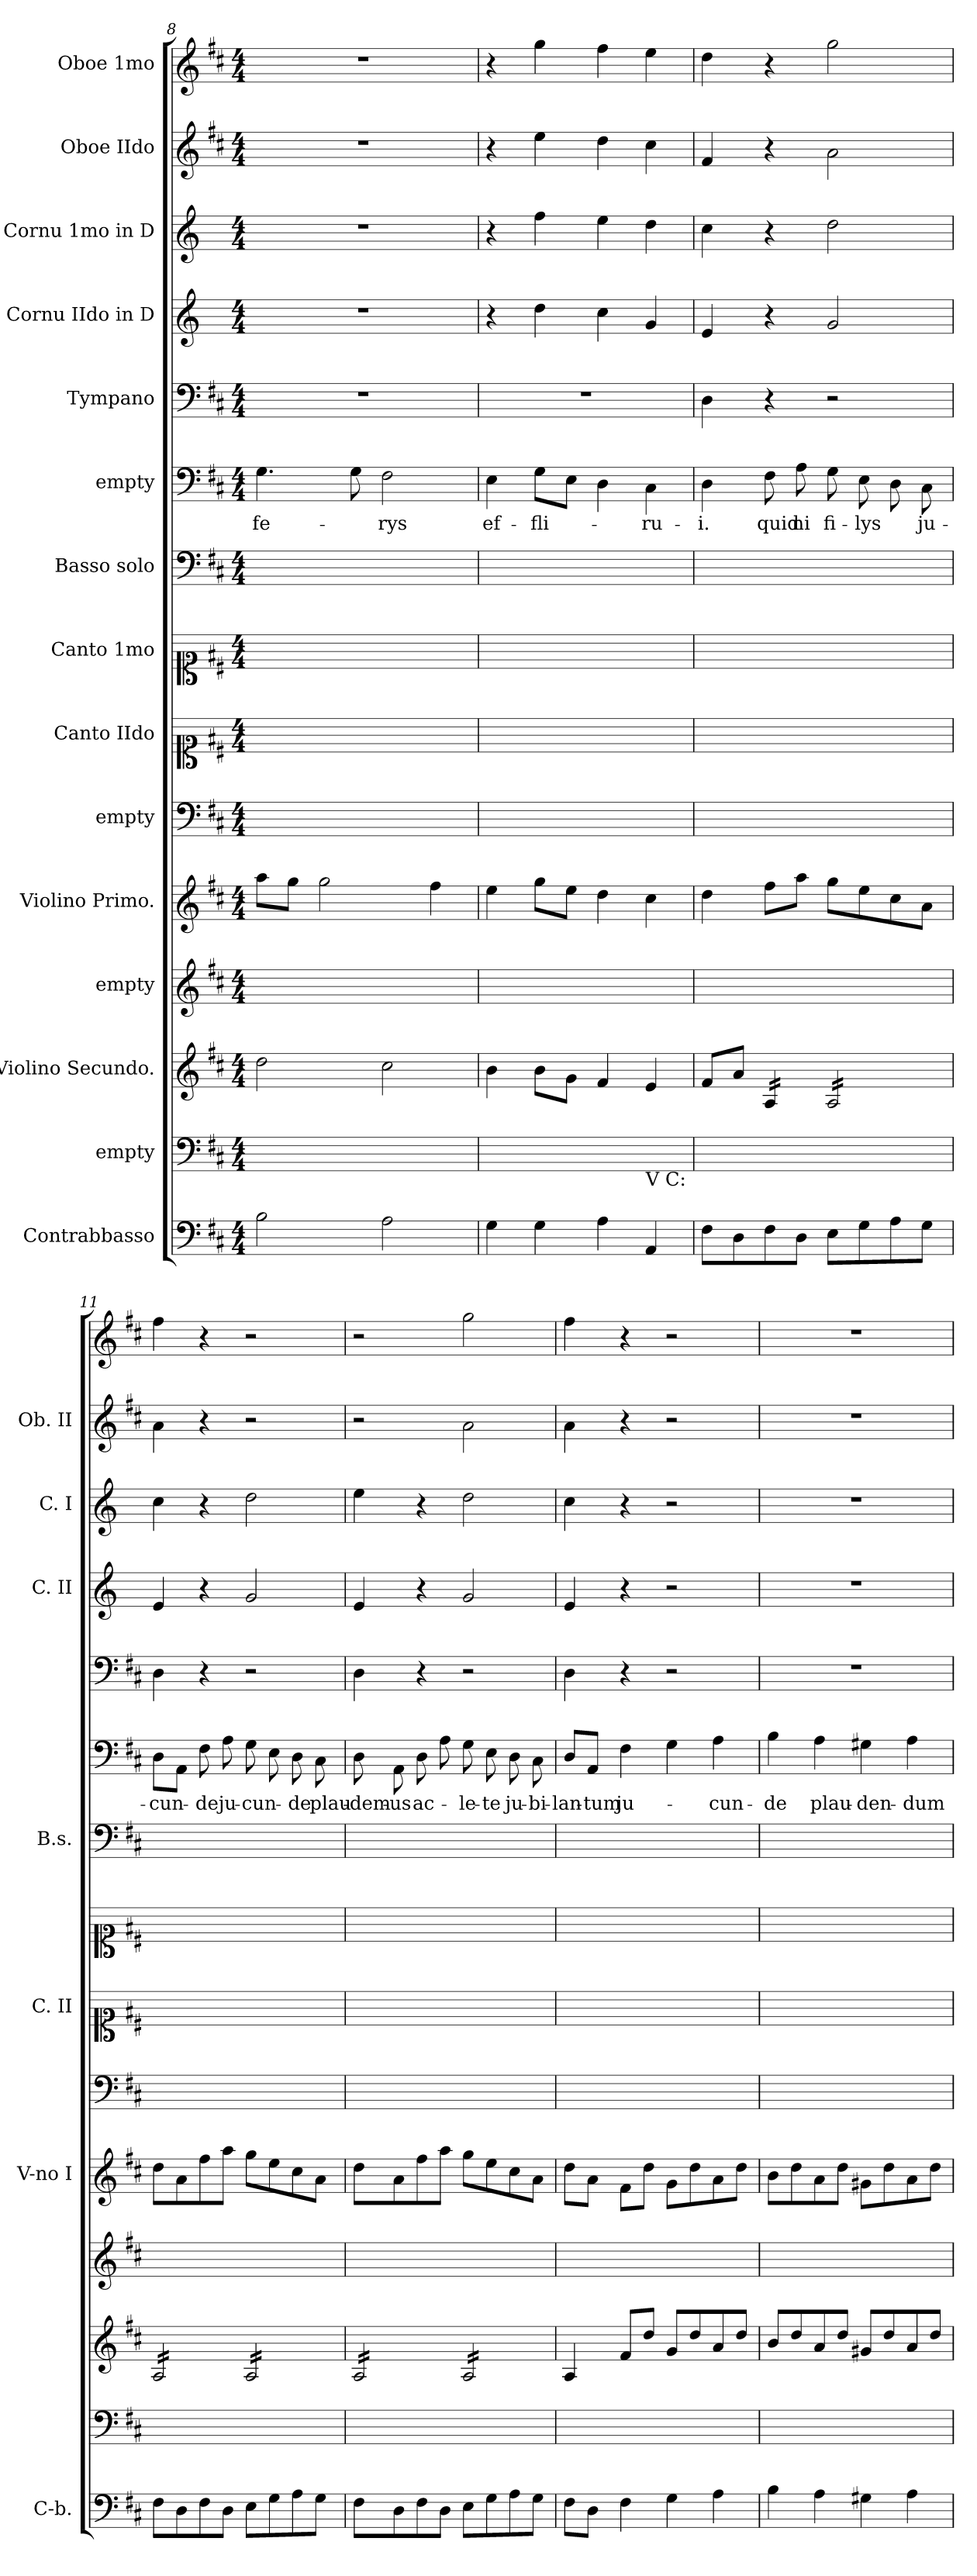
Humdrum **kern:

**kern	**kern	**kern	**kern	**kern	**kern	**kern	**kern	**kern	**kern	**text	**kern	**kern	**kern	**kern	**kern
*part15	*part14	*part13	*part12	*part11	*part10	*part9	*part8	*part7	*part6	*part6	*part5	*part4	*part3	*part2	*part1
*staff15	*staff14	*staff13	*staff12	*staff11	*staff10	*staff9	*staff8	*staff7	*staff6	*staff6	*staff5	*staff4	*staff3	*staff2	*staff1
*I"Contrabbasso	*I"empty	*I"Violino Secundo.	*I"empty	*I"Violino Primo.	*I"empty	*I"Canto IIdo	*I"Canto 1mo	*I"Basso solo	*I"empty	*	*I"Tympano	*I"Cornu IIdo in D	*I"Cornu 1mo in D	*I"Oboe IIdo	*I"Oboe 1mo
*I'C-b.	*	*	*	*I'V-no I	*	*I'C. II	*	*I'B.s.	*	*	*	*I'C. II	*I'C. I	*I'Ob. II	*
*clefF4	*clefF4	*clefG2	*clefG2	*clefG2	*clefF4	*clefC1	*clefC1	*clefF4	*clefF4	*	*clefF4	*clefG2	*clefG2	*clefG2	*clefG2
*	*	*	*	*	*	*	*	*	*	*	*	*ITrd6c10	*ITrd6c10	*	*
*k[f#c#]	*k[f#c#]	*k[f#c#]	*k[f#c#]	*k[f#c#]	*k[f#c#]	*k[f#c#]	*k[f#c#]	*k[f#c#]	*k[f#c#]	*	*k[f#c#]	*k[f#c#]	*k[f#c#]	*k[f#c#]	*k[f#c#]
*D:	*D:	*D:	*D:	*D:	*D:	*D:	*D:	*D:	*D:	*	*D:	*D:	*D:	*D:	*D:
*M4/4	*M4/4	*M4/4	*M4/4	*M4/4	*M4/4	*M4/4	*M4/4	*M4/4	*M4/4	*	*M4/4	*M4/4	*M4/4	*M4/4	*M4/4
=8	=8	=8	=8	=8	=8	=8	=8	=8	=8	=8	=8	=8	=8	=8	=8
2B\	1ryy	2dd\	1ryy	8aa\L	1ryy	1ryy	1ryy	1ryy	4.G\	fe-	1r	1r	1r	1r	1r
.	.	.	.	8gg\J	.	.	.	.	.	.	.	.	.	.	.
.	.	.	.	2gg\	.	.	.	.	.	.	.	.	.	.	.
.	.	.	.	.	.	.	.	.	8G\	.	.	.	.	.	.
2A\	.	2cc#\	.	.	.	.	.	.	2F#\	-rys	.	.	.	.	.
.	.	.	.	4ff#\	.	.	.	.	.	.	.	.	.	.	.
=9	=9	=9	=9	=9	=9	=9	=9	=9	=9	=9	=9	=9	=9	=9	=9
*	*^	*	*	*	*	*	*	*	*	*	*	*	*	*	*
4G\	1ryy	2.ryy	4b\	1ryy	4ee\	1ryy	1ryy	1ryy	1ryy	4E\	ef-	1r	4r	4r	4r	4r
4G\	.	.	8b\L	.	8gg\L	.	.	.	.	8G\L	-fli-	.	4e\	4g\	4ee\	4gg\
.	.	.	8g\J	.	8ee\J	.	.	.	.	8E\J	.	.	.	.	.	.
4A\	.	.	4f#/	.	4dd\	.	.	.	.	4D\	.	.	4d\	4f#\	4dd\	4ff#\
!	!	!LO:TX:b:t=V C&colon;	!	!	!	!	!	!	!	!	!	!	!	!	!	!
4AA/	.	4ryy	4e/	.	4cc#\	.	.	.	.	4C#\	-ru-	.	4A/	4e\	4cc#\	4ee\
=10	=10	=10	=10	=10	=10	=10	=10	=10	=10	=10	=10	=10	=10	=10	=10	=10
!	!LO:TX:a:t=podpowiedź&colon; skan 027	!	!	!	!	!	!	!	!	!	!	!	!	!	!	!
*	*v	*v	*	*	*	*	*	*	*	*	*	*	*	*	*	*
8F#\L	1ryy	8f#/L	1ryy	4dd\	1ryy	1ryy	1ryy	1ryy	4D\	-i.	4D\	4F#/	4d\	4f#/	4dd\
8D\	.	8a/J	.	.	.	.	.	.	.	.	.	.	.	.	.
*	*	*tremolo	*	*	*	*	*	*	*	*	*	*	*	*	*
8F#\	.	16A/LL	.	8ff#\L	.	.	.	.	8F#\	quid	4r	4r	4r	4r	4r
.	.	16A/	.	.	.	.	.	.	.	.	.	.	.	.	.
8D\J	.	16A/	.	8aa\J	.	.	.	.	8A\	ni	.	.	.	.	.
.	.	16A/JJ	.	.	.	.	.	.	.	.	.	.	.	.	.
8E\L	.	16A/LL	.	8gg\L	.	.	.	.	8G\	fi-	2r	2A/	2e\	2a\	2gg\
.	.	16A/	.	.	.	.	.	.	.	.	.	.	.	.	.
8G\	.	16A/	.	8ee\	.	.	.	.	8E\	-lys	.	.	.	.	.
.	.	16A/	.	.	.	.	.	.	.	.	.	.	.	.	.
8A\	.	16A/	.	8cc#\	.	.	.	.	8D\	.	.	.	.	.	.
.	.	16A/	.	.	.	.	.	.	.	.	.	.	.	.	.
8G\J	.	16A/	.	8a\J	.	.	.	.	8C#\	ju-	.	.	.	.	.
.	.	16A/JJ	.	.	.	.	.	.	.	.	.	.	.	.	.
=11	=11	=11	=11	=11	=11	=11	=11	=11	=11	=11	=11	=11	=11	=11	=11
8F#\L	1ryy	16A/LL	1ryy	8dd\L	1ryy	1ryy	1ryy	1ryy	8D\L	-cun-	4D\	4F#/	4d\	4a\	4ff#\
.	.	16A/	.	.	.	.	.	.	.	.	.	.	.	.	.
8D\	.	16A/	.	8a\	.	.	.	.	8AA\J	.	.	.	.	.	.
.	.	16A/	.	.	.	.	.	.	.	.	.	.	.	.	.
8F#\	.	16A/	.	8ff#\	.	.	.	.	8F#\	-de	4r	4r	4r	4r	4r
.	.	16A/	.	.	.	.	.	.	.	.	.	.	.	.	.
8D\J	.	16A/	.	8aa\J	.	.	.	.	8A\	ju-	.	.	.	.	.
.	.	16A/JJ	.	.	.	.	.	.	.	.	.	.	.	.	.
8E\L	.	16A/LL	.	8gg\L	.	.	.	.	8G\	-cun-	2r	2A/	2e\	2r	2r
.	.	16A/	.	.	.	.	.	.	.	.	.	.	.	.	.
8G\	.	16A/	.	8ee\	.	.	.	.	8E\	.	.	.	.	.	.
.	.	16A/	.	.	.	.	.	.	.	.	.	.	.	.	.
8A\	.	16A/	.	8cc#\	.	.	.	.	8D\	-de	.	.	.	.	.
.	.	16A/	.	.	.	.	.	.	.	.	.	.	.	.	.
8G\J	.	16A/	.	8a\J	.	.	.	.	8C#\	plau-	.	.	.	.	.
.	.	16A/JJ	.	.	.	.	.	.	.	.	.	.	.	.	.
=12	=12	=12	=12	=12	=12	=12	=12	=12	=12	=12	=12	=12	=12	=12	=12
8F#\L	1ryy	16A/LL	1ryy	8dd\L	1ryy	1ryy	1ryy	1ryy	8D\	-dem-	4D\	4F#/	4f#\	2r	2r
.	.	16A/	.	.	.	.	.	.	.	.	.	.	.	.	.
8D\	.	16A/	.	8a\	.	.	.	.	8AA\	-us	.	.	.	.	.
.	.	16A/	.	.	.	.	.	.	.	.	.	.	.	.	.
8F#\	.	16A/	.	8ff#\	.	.	.	.	8D\	ac-	4r	4r	4r	.	.
.	.	16A/	.	.	.	.	.	.	.	.	.	.	.	.	.
8D\J	.	16A/	.	8aa\J	.	.	.	.	8A\	.	.	.	.	.	.
.	.	16A/JJ	.	.	.	.	.	.	.	.	.	.	.	.	.
8E\L	.	16A/LL	.	8gg\L	.	.	.	.	8G\	-le-	2r	2A/	2e\	2a\	2gg\
.	.	16A/	.	.	.	.	.	.	.	.	.	.	.	.	.
8G\	.	16A/	.	8ee\	.	.	.	.	8E\	-te	.	.	.	.	.
.	.	16A/	.	.	.	.	.	.	.	.	.	.	.	.	.
8A\	.	16A/	.	8cc#\	.	.	.	.	8D\	ju-	.	.	.	.	.
.	.	16A/	.	.	.	.	.	.	.	.	.	.	.	.	.
8G\J	.	16A/	.	8a\J	.	.	.	.	8C#\	-bi-	.	.	.	.	.
.	.	16A/JJ	.	.	.	.	.	.	.	.	.	.	.	.	.
*	*	*Xtremolo	*	*	*	*	*	*	*	*	*	*	*	*	*
=13	=13	=13	=13	=13	=13	=13	=13	=13	=13	=13	=13	=13	=13	=13	=13
8F#\L	1ryy	4A/	1ryy	8dd\L	1ryy	1ryy	1ryy	1ryy	8D/L	-lan-	4D\	4F#/	4d\	4a\	4ff#\
8D\J	.	.	.	8a\J	.	.	.	.	8AA/J	-tum	.	.	.	.	.
4F#\	.	8f#/L	.	8f#\L	.	.	.	.	4F#\	ju-	4r	4r	4r	4r	4r
.	.	8dd/J	.	8dd\J	.	.	.	.	.	.	.	.	.	.	.
4G\	.	8g/L	.	8g\L	.	.	.	.	4G\	.	2r	2r	2r	2r	2r
.	.	8dd/	.	8dd\	.	.	.	.	.	.	.	.	.	.	.
4A\	.	8a/	.	8a\	.	.	.	.	4A\	-cun-	.	.	.	.	.
.	.	8dd/J	.	8dd\J	.	.	.	.	.	.	.	.	.	.	.
=14	=14	=14	=14	=14	=14	=14	=14	=14	=14	=14	=14	=14	=14	=14	=14
4B\	1ryy	8b/L	1ryy	8b\L	1ryy	1ryy	1ryy	1ryy	4B\	-de	1r	1r	1r	1r	1r
.	.	8dd/	.	8dd\	.	.	.	.	.	.	.	.	.	.	.
4A\	.	8a/	.	8a\	.	.	.	.	4A\	plau-	.	.	.	.	.
.	.	8dd/J	.	8dd\J	.	.	.	.	.	.	.	.	.	.	.
4G#X\	.	8g#X/L	.	8g#X\L	.	.	.	.	4G#X\	-den-	.	.	.	.	.
.	.	8dd/	.	8dd\	.	.	.	.	.	.	.	.	.	.	.
4A\	.	8a/	.	8a\	.	.	.	.	4A\	-dum	.	.	.	.	.
.	.	8dd/J	.	8dd\J	.	.	.	.	.	.	.	.	.	.	.
=	=	=	=	=	=	=	=	=	=	=	=	=	=	=	=
*-	*-	*-	*-	*-	*-	*-	*-	*-	*-	*-	*-	*-	*-	*-	*-
